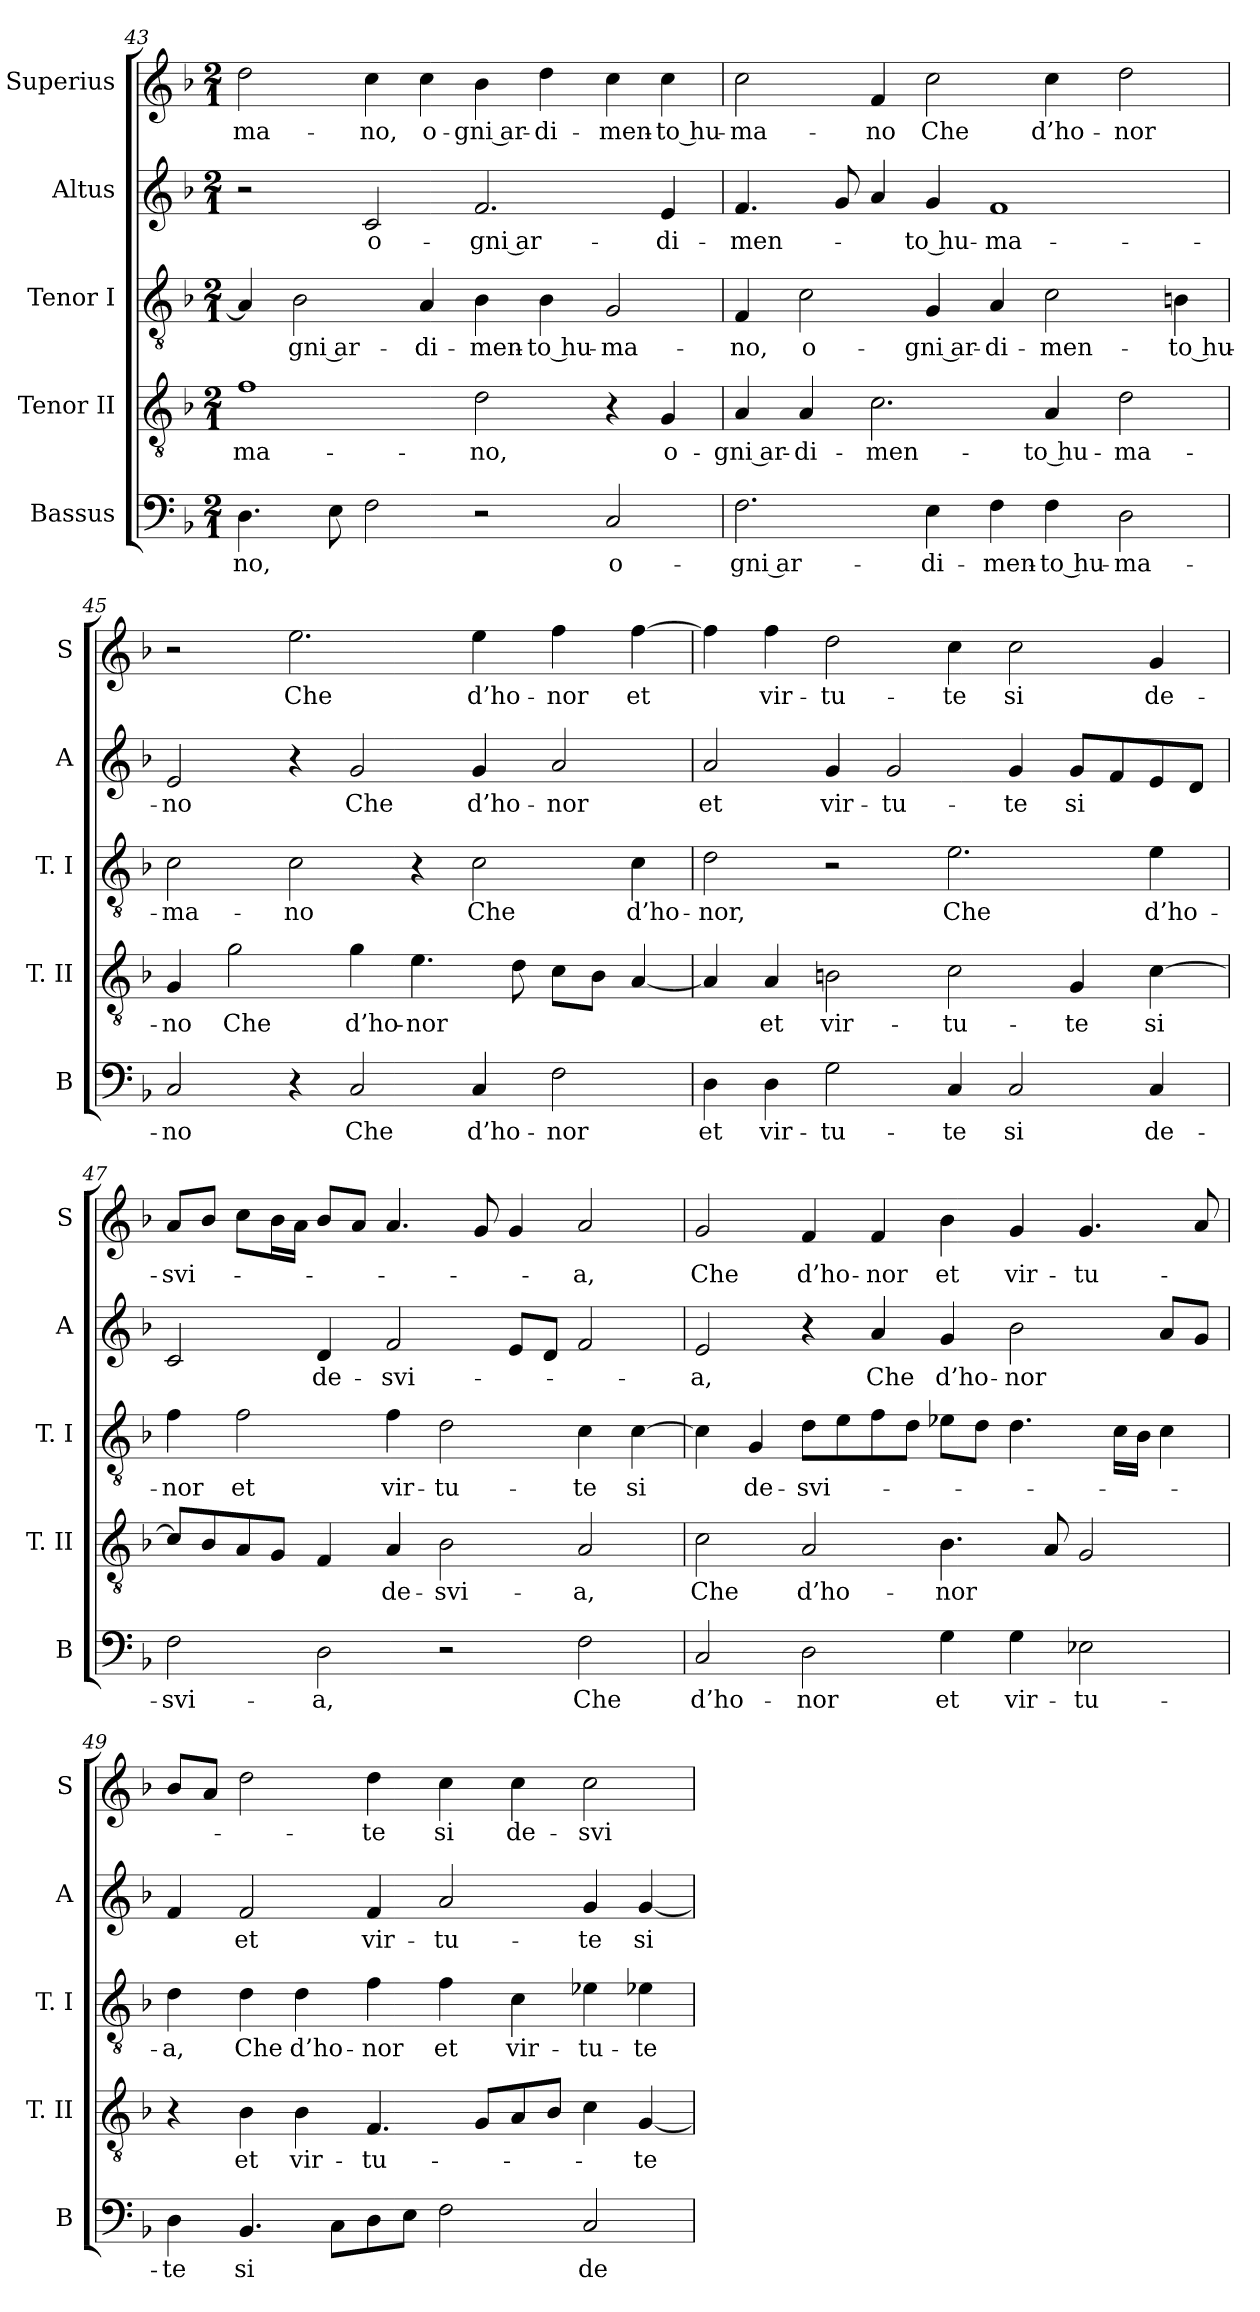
**kern	**text	**kern	**text	**kern	**text	**kern	**text	**kern	**text
*part5	*part5	*part4	*part4	*part3	*part3	*part2	*part2	*part1	*part1
*staff5	*staff5	*staff4	*staff4	*staff3	*staff3	*staff2	*staff2	*staff1	*staff1
*I"Bassus	*	*I"Tenor II	*	*I"Tenor I	*	*I"Altus	*	*I"Superius	*
*I'B	*	*I'T. II	*	*I'T. I	*	*I'A	*	*I'S	*
*clefF4	*	*clefGv2	*	*clefGv2	*	*clefG2	*	*clefG2	*
*k[b-]	*	*k[b-]	*	*k[b-]	*	*k[b-]	*	*k[b-]	*
*F:	*	*F:	*	*F:	*	*F:	*	*F:	*
*M2/1	*	*M2/1	*	*M2/1	*	*M2/1	*	*M2/1	*
=43	=43	=43	=43	=43	=43	=43	=43	=43	=43
4.D	-no,	1f	-ma-	4A]	.	2r	.	2dd	-ma-
.	.	.	.	2B-	-gni ar-	.	.	.	.
8E	.	.	.	.	.	.	.	.	.
2F	.	.	.	.	.	2c	o-	4cc	-no,
.	.	.	.	4A	-di-	.	.	4cc	o-
2r	.	2d	-no,	4B-	-men-	2.f	-gni ar-	4b-	-gni ar-
.	.	.	.	4B-	-to hu-	.	.	4dd	-di-
2C	o-	4r	.	2G	-ma-	.	.	4cc	-men-
.	.	4G	o-	.	.	4e	-di-	4cc	-to hu-
=44	=44	=44	=44	=44	=44	=44	=44	=44	=44
2.F	-gni ar-	4A	-gni ar-	4F	-no,	4.f	-men-	2cc	-ma-
.	.	4A	-di-	2c	o-	.	.	.	.
.	.	.	.	.	.	8g	.	.	.
.	.	2.c	-men-	.	.	4a	.	4f	-no
4E	-di-	.	.	4G	-gni ar-	4g	-to hu-	2cc	Che
4F	-men-	.	.	4A	-di-	1f	-ma-	.	.
4F	-to hu-	4A	-to hu-	2c	-men-	.	.	4cc	d’ho-
2D	-ma-	2d	-ma-	.	.	.	.	2dd	-nor
.	.	.	.	4Bn	-to hu-	.	.	.	.
=45	=45	=45	=45	=45	=45	=45	=45	=45	=45
2C	-no	4G	-no	2c	-ma-	2e	-no	2r	.
.	.	2g	Che	.	.	.	.	.	.
4r	.	.	.	2c	-no	4r	.	2.ee	Che
2C	Che	4g	d’ho-	.	.	2g	Che	.	.
.	.	4.e	-nor	4r	.	.	.	.	.
4C	d’ho-	.	.	2c	Che	4g	d’ho-	4ee	d’ho-
.	.	8d	.	.	.	.	.	.	.
2F	-nor	8cL	.	.	.	2a	-nor	4ff	-nor
.	.	8B-J	.	.	.	.	.	.	.
.	.	[4A	.	4c	d’ho-	.	.	[4ff	et
=46	=46	=46	=46	=46	=46	=46	=46	=46	=46
4D	et	4A]	.	2d	-nor,	2a	et	4ff]	.
4D	vir-	4A	et	.	.	.	.	4ff	vir-
2G	-tu-	2Bn	vir-	2r	.	4g	vir-	2dd	-tu-
.	.	.	.	.	.	2g	-tu-	.	.
4C	-te	2c	-tu-	2.e	Che	.	.	4cc	-te
2C	si	.	.	.	.	4g	-te	2cc	si
.	.	4G	-te	.	.	8gL	si	.	.
.	.	.	.	.	.	8f	.	.	.
4C	de-	[4c	si	4e	d’ho-	8e	.	4g	de-
.	.	.	.	.	.	8dJ	.	.	.
=47	=47	=47	=47	=47	=47	=47	=47	=47	=47
2F	-svi-	8cL]	.	4f	-nor	2c	.	8aL	-svi-
.	.	8B-	.	.	.	.	.	8b-J	.
.	.	8A	.	2f	et	.	.	8ccL	.
.	.	8GJ	.	.	.	.	.	16b-L	.
.	.	.	.	.	.	.	.	16aJJ	.
2D	-a,	4F	.	.	.	4d	de-	8b-L	.
.	.	.	.	.	.	.	.	8aJ	.
.	.	4A	de-	4f	vir-	2f	-svi-	4.a	.
2r	.	2B-	-svi-	2d	-tu-	.	.	.	.
.	.	.	.	.	.	.	.	8g	.
.	.	.	.	.	.	8eL	.	4g	.
.	.	.	.	.	.	8dJ	.	.	.
2F	Che	2A	-a,	4c	-te	2f	.	2a	-a,
.	.	.	.	[4c	si	.	.	.	.
=48	=48	=48	=48	=48	=48	=48	=48	=48	=48
2C	d’ho-	2c	Che	4c]	.	2e	-a,	2g	Che
.	.	.	.	4G	de-	.	.	.	.
2D	-nor	2A	d’ho-	8dL	-svi-	4r	.	4f	d’ho-
.	.	.	.	8e	.	.	.	.	.
.	.	.	.	8f	.	4a	Che	4f	-nor
.	.	.	.	8dJ	.	.	.	.	.
4G	et	4.B-	-nor	8e-XL	.	4g	d’ho-	4b-	et
.	.	.	.	8dJ	.	.	.	.	.
4G	vir-	.	.	4.d	.	2b-	-nor	4g	vir-
.	.	8A	.	.	.	.	.	.	.
2E-X	-tu-	2G	.	.	.	.	.	4.g	-tu-
.	.	.	.	16cLL	.	.	.	.	.
.	.	.	.	16B-JJ	.	.	.	.	.
.	.	.	.	4c	.	8aL	.	.	.
.	.	.	.	.	.	8gJ	.	8a	.
=49	=49	=49	=49	=49	=49	=49	=49	=49	=49
4D	-te	4r	.	4d	-a,	4f	.	8b-L	.
.	.	.	.	.	.	.	.	8aJ	.
4.BB-	si	4B-	et	4d	Che	2f	et	2dd	.
.	.	4B-	vir-	4d	d’ho-	.	.	.	.
8CL	.	.	.	.	.	.	.	.	.
8D	.	4.F	-tu-	4f	-nor	4f	vir-	4dd	-te
8EJ	.	.	.	.	.	.	.	.	.
2F	.	.	.	4f	et	2a	-tu-	4cc	si
.	.	8GL	.	.	.	.	.	.	.
.	.	8A	.	4c	vir-	.	.	4cc	de-
.	.	8B-J	.	.	.	.	.	.	.
2C	de-	4c	.	4e-X	-tu-	4g	-te	2cc	-svi-
.	.	[4G	-te	4e-X	-te	[4g	si	.	.
=	=	=	=	=	=	=	=	=	=
*-	*-	*-	*-	*-	*-	*-	*-	*-	*-
